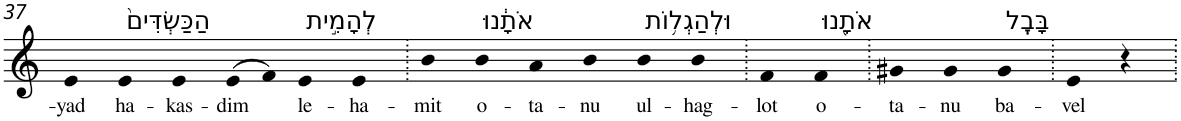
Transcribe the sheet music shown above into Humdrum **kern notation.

**kern	**text
*part1	*part1
*staff1	*staff1
*I"Piano	*
*I'Pno	*
!!LO:PB:g=z
*clefG2	*
*k[]	*
=37	=37
!	!LO:LY:b
4e	-yad
!LO:TX:a:t=הַכַּשְׂדִּים֙	!
!	!LO:LY:b
4e	ha-
!	!LO:LY:b
4e	-kas-
!	!LO:LY:b
(>8e	-dim
8f)	.
!LO:TX:a:t=לְהָמִ֣ית	!
!	!LO:LY:b
4e	le-
!	!LO:LY:b
4e	-ha-
=38.	=38.
!	!LO:LY:b
4b	-mit
!LO:TX:a:t=אֹתָ֔נוּ	!
!	!LO:LY:b
4b	o-
!	!LO:LY:b
4a	-ta-
!	!LO:LY:b
4b	-nu
!LO:TX:a:t=וּלְהַגְל֥וֹת	!
!	!LO:LY:b
4b	ul-
!	!LO:LY:b
4b	-hag-
=39.	=39.
!	!LO:LY:b
4f	-lot
!LO:TX:a:t=אֹתָ֖נוּ	!
!	!LO:LY:b
4f	o-
=40.	=40.
!	!LO:LY:b
4g#X	-ta-
!	!LO:LY:b
4g#	-nu
!LO:TX:a:t=בָּבֶֽל	!
!	!LO:LY:b
4g#	ba-
=41.	=41.
!	!LO:LY:b
4e	-vel
4r	.
=.	=.
*-	*-
